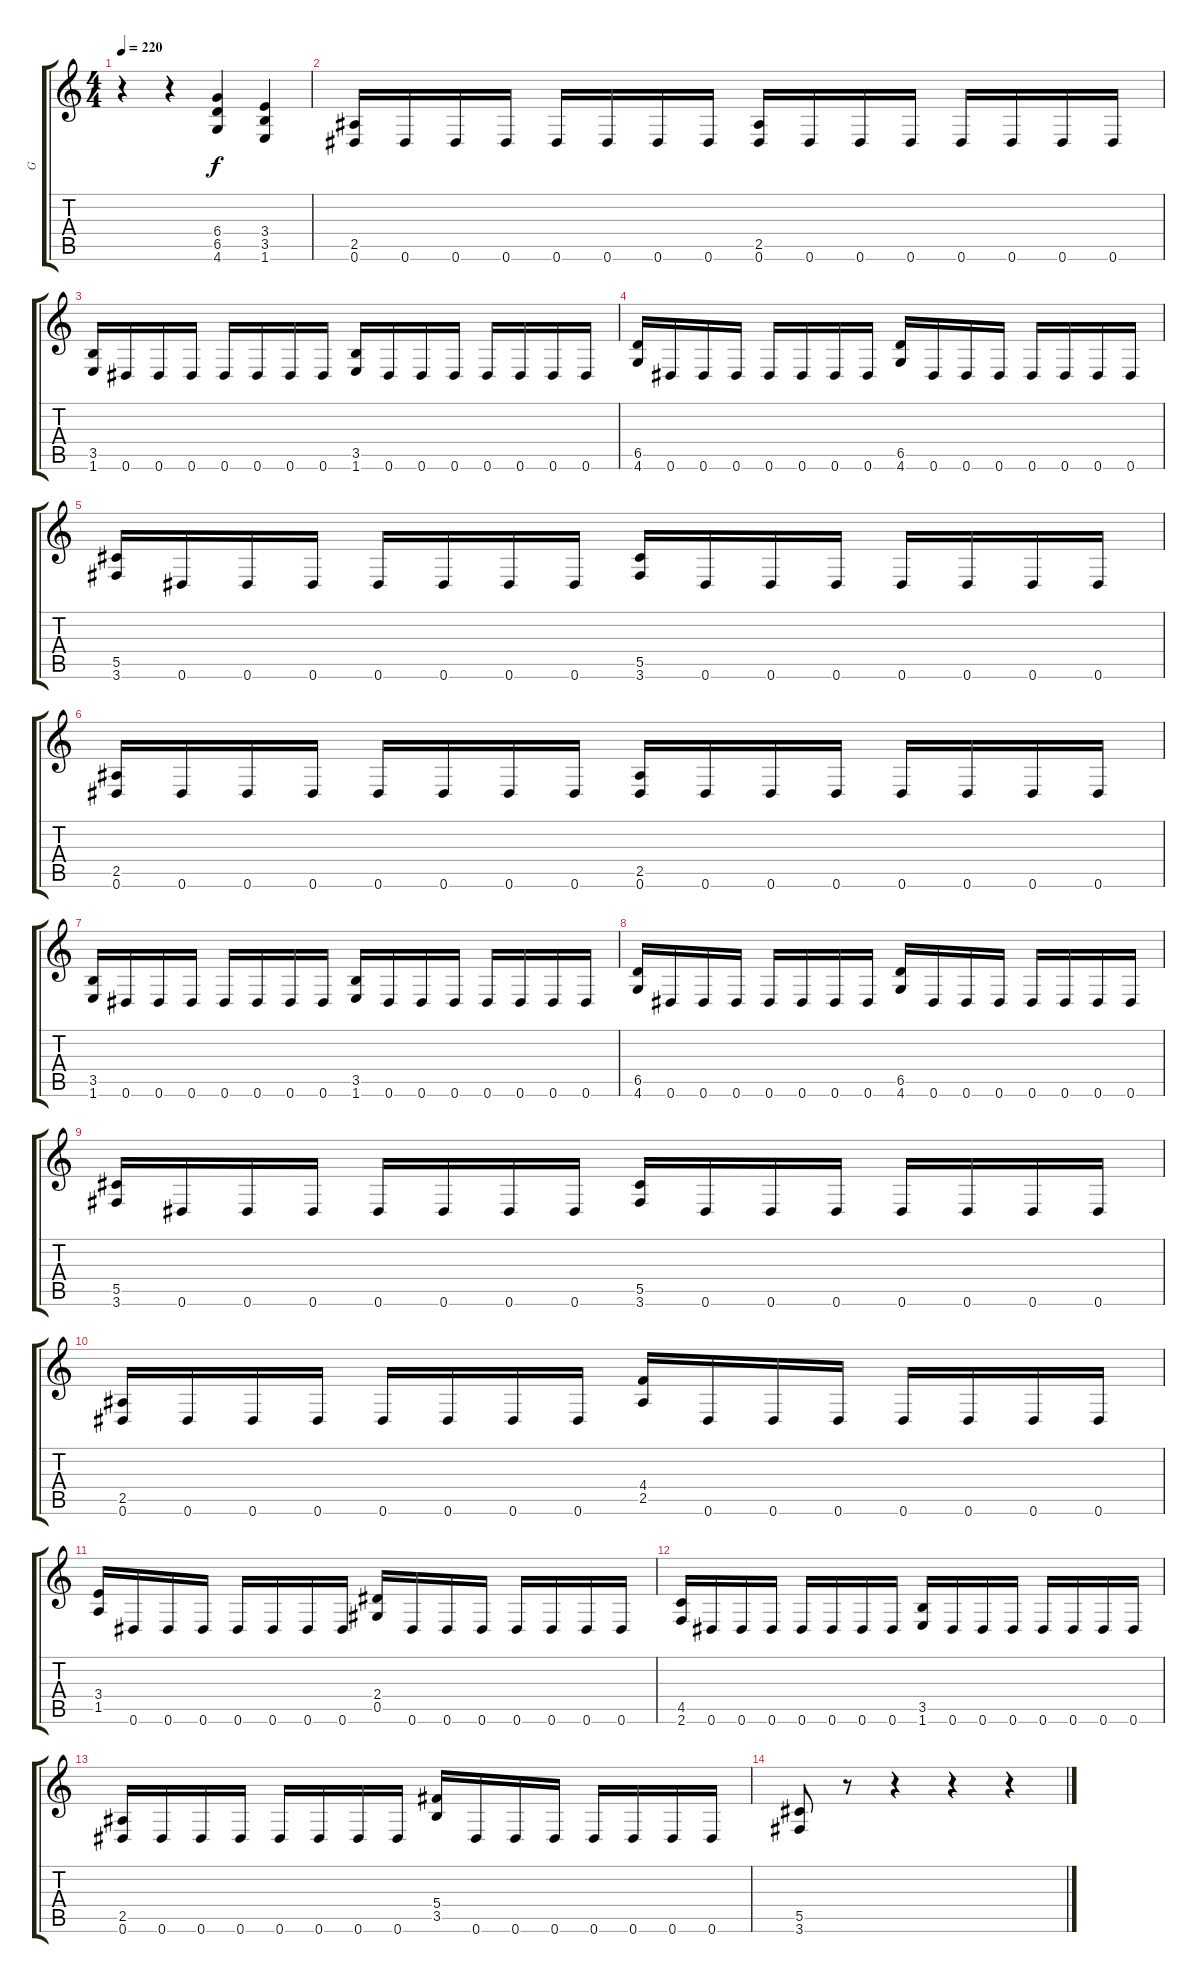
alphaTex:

\track ("G" "G") {instrument distortionguitar}
\staff {score tabs}
\tuning (Eb4 Bb3 Gb3 Db3 Ab2 Eb2) {hide}
\ts (4 4)
\tempo 220
\clef g2
\ks c
r.4{dy f} r.4 (6.4 6.5 4.6).4 (3.4 3.5 1.6).4 |
(2.5 0.6).16 0.6.16 0.6.16 0.6.16 0.6.16 0.6.16 0.6.16 0.6.16 (2.5 0.6).16 0.6.16 0.6.16 0.6.16 0.6.16 0.6.16 0.6.16 0.6.16 |
(3.5 1.6).16 0.6.16 0.6.16 0.6.16 0.6.16 0.6.16 0.6.16 0.6.16 (3.5 1.6).16 0.6.16 0.6.16 0.6.16 0.6.16 0.6.16 0.6.16 0.6.16 |
(6.5 4.6).16 0.6.16 0.6.16 0.6.16 0.6.16 0.6.16 0.6.16 0.6.16 (6.5 4.6).16 0.6.16 0.6.16 0.6.16 0.6.16 0.6.16 0.6.16 0.6.16 |
(5.5 3.6).16 0.6.16 0.6.16 0.6.16 0.6.16 0.6.16 0.6.16 0.6.16 (5.5 3.6).16 0.6.16 0.6.16 0.6.16 0.6.16 0.6.16 0.6.16 0.6.16 |
(2.5 0.6).16 0.6.16 0.6.16 0.6.16 0.6.16 0.6.16 0.6.16 0.6.16 (2.5 0.6).16 0.6.16 0.6.16 0.6.16 0.6.16 0.6.16 0.6.16 0.6.16 |
(3.5 1.6).16 0.6.16 0.6.16 0.6.16 0.6.16 0.6.16 0.6.16 0.6.16 (3.5 1.6).16 0.6.16 0.6.16 0.6.16 0.6.16 0.6.16 0.6.16 0.6.16 |
(6.5 4.6).16 0.6.16 0.6.16 0.6.16 0.6.16 0.6.16 0.6.16 0.6.16 (6.5 4.6).16 0.6.16 0.6.16 0.6.16 0.6.16 0.6.16 0.6.16 0.6.16 |
(5.5 3.6).16 0.6.16 0.6.16 0.6.16 0.6.16 0.6.16 0.6.16 0.6.16 (5.5 3.6).16 0.6.16 0.6.16 0.6.16 0.6.16 0.6.16 0.6.16 0.6.16 |
(2.5 0.6).16 0.6.16 0.6.16 0.6.16 0.6.16 0.6.16 0.6.16 0.6.16 (4.4 2.5).16 0.6.16 0.6.16 0.6.16 0.6.16 0.6.16 0.6.16 0.6.16 |
(3.4 1.5).16 0.6.16 0.6.16 0.6.16 0.6.16 0.6.16 0.6.16 0.6.16 (2.4 0.5).16 0.6.16 0.6.16 0.6.16 0.6.16 0.6.16 0.6.16 0.6.16 |
(4.5 2.6).16 0.6.16 0.6.16 0.6.16 0.6.16 0.6.16 0.6.16 0.6.16 (3.5 1.6).16 0.6.16 0.6.16 0.6.16 0.6.16 0.6.16 0.6.16 0.6.16 |
(2.5 0.6).16 0.6.16 0.6.16 0.6.16 0.6.16 0.6.16 0.6.16 0.6.16 (5.4 3.5).16 0.6.16 0.6.16 0.6.16 0.6.16 0.6.16 0.6.16 0.6.16 |
(5.5 3.6).8 r.8 r.4 r.4 r.4
